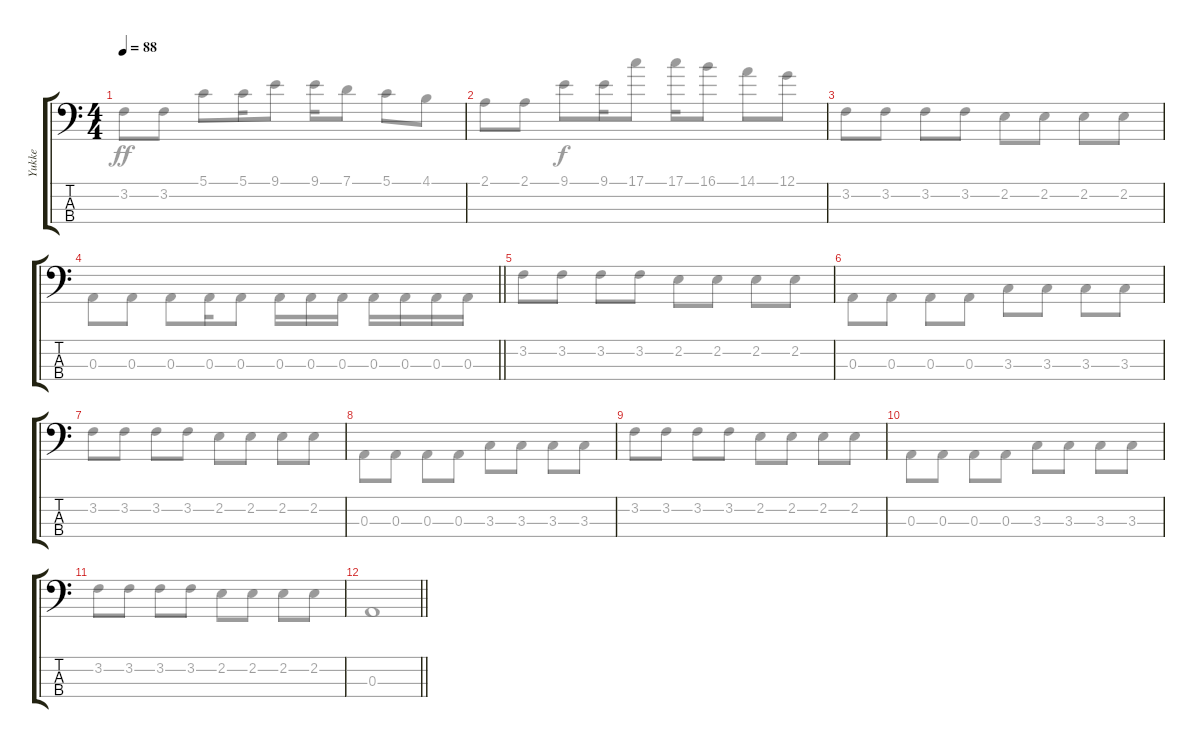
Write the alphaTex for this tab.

\track ("Yukke" "Yukke") {instrument electricbassfinger}
\staff {score tabs}
\tuning (G2 D2 A1 D1) {hide}
\voice
\ts (4 4)
\tempo 88
\clef f4
\ks c
|
|
|
\barLineRight lightlight
|
|
|
|
|
|
|
|
\barLineRight lightlight
|
|
|
\voice
\clef f4
\ks c
3.2.8{dy ff} 3.2.8 5.1.8 5.1.16 9.1.8 9.1.16 7.1.8 5.1.8 4.1.8 |
2.1.8 2.1.8 9.1.8{dy f} 9.1.16 17.1.8 17.1.16 16.1.8 14.1.8 12.1.8 |
3.2.8 3.2.8 3.2.8 3.2.8 2.2.8 2.2.8 2.2.8 2.2.8 |
\barLineRight lightlight
0.3.8 0.3.8 0.3.8 0.3.16 0.3.8 0.3.16 0.3.16 0.3.16 0.3.16 0.3.16 0.3.16 0.3.16 |
3.2.8 3.2.8 3.2.8 3.2.8 2.2.8 2.2.8 2.2.8 2.2.8 |
0.3.8 0.3.8 0.3.8 0.3.8 3.3.8 3.3.8 3.3.8 3.3.8 |
3.2.8 3.2.8 3.2.8 3.2.8 2.2.8 2.2.8 2.2.8 2.2.8 |
0.3.8 0.3.8 0.3.8 0.3.8 3.3.8 3.3.8 3.3.8 3.3.8 |
3.2.8 3.2.8 3.2.8 3.2.8 2.2.8 2.2.8 2.2.8 2.2.8 |
0.3.8 0.3.8 0.3.8 0.3.8 3.3.8 3.3.8 3.3.8 3.3.8 |
3.2.8 3.2.8 3.2.8 3.2.8 2.2.8 2.2.8 2.2.8 2.2.8 |
\barLineRight lightlight
0.3.1 |
|
|
